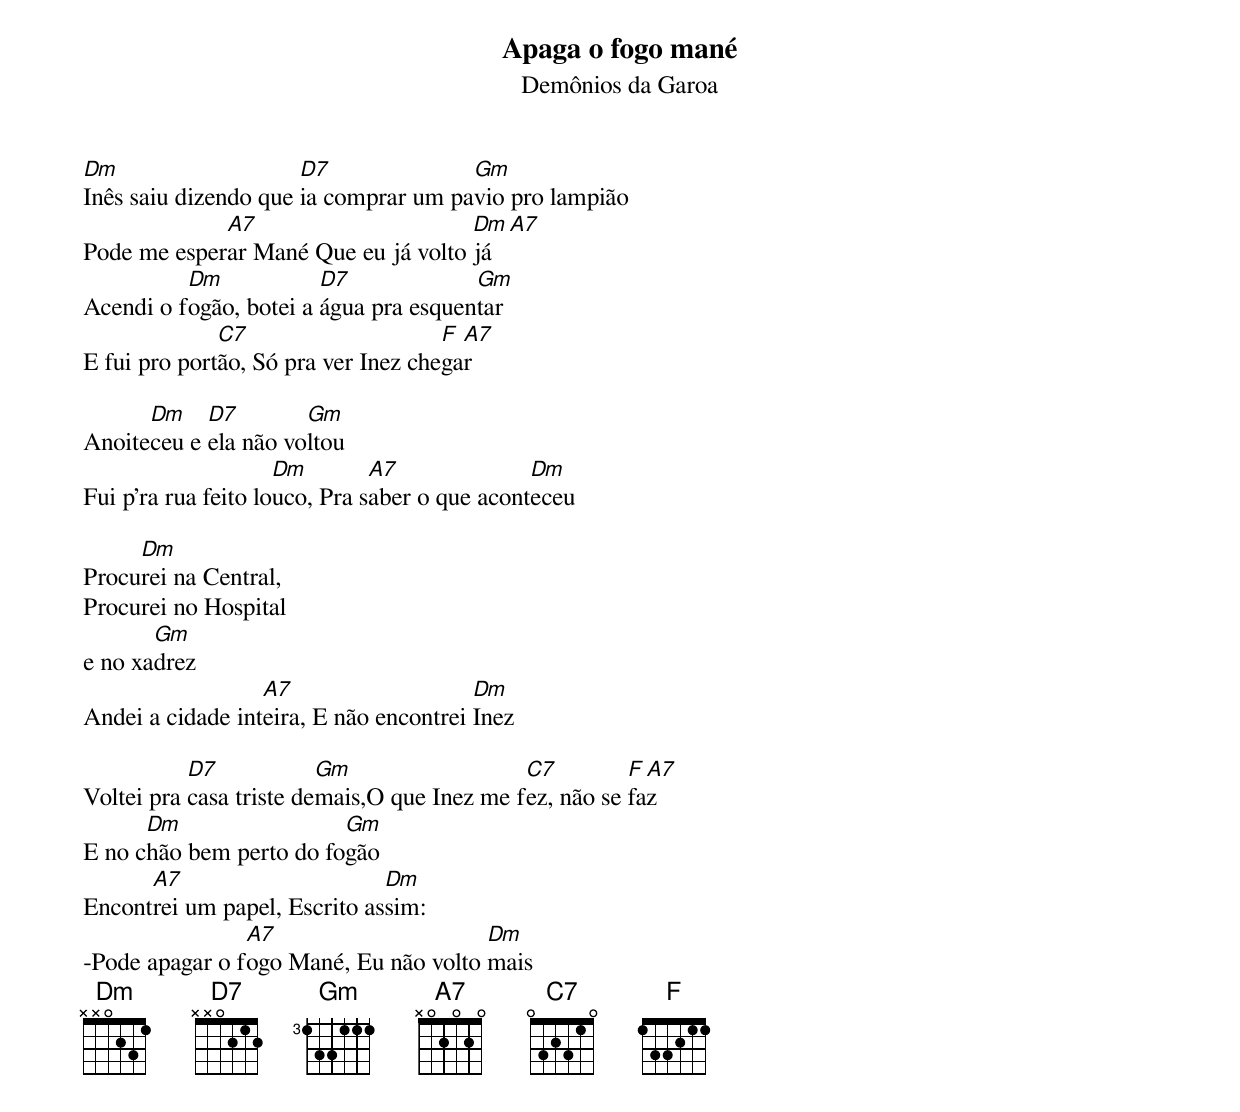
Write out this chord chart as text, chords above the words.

Apaga o fogo mané
Demônios da Garoa

Dm                    D7              Gm
Inês saiu dizendo que ia comprar um pavio pro lampião
             A7                      Dm A7
Pode me esperar Mané Que eu já volto já
          Dm            D7             Gm
Acendi o fogão, botei a água pra esquentar
              C7                     F A7
E fui pro portão, Só pra ver Inez chegar

      Dm    D7        Gm
Anoiteceu e ela não voltou
                     Dm        A7              Dm
Fui p'ra rua feito louco, Pra saber o que aconteceu

     Dm
Procurei na Central,
Procurei no Hospital
       Gm
e no xadrez
                  A7                    Dm
Andei a cidade inteira, E não encontrei Inez

           D7            Gm                  C7         F A7
Voltei pra casa triste demais,O que Inez me fez, não se faz
      Dm                 Gm
E no chão bem perto do fogão
      A7                      Dm
Encontrei um papel, Escrito assim:
                A7                     Dm
-Pode apagar o fogo Mané, Eu não volto mais
